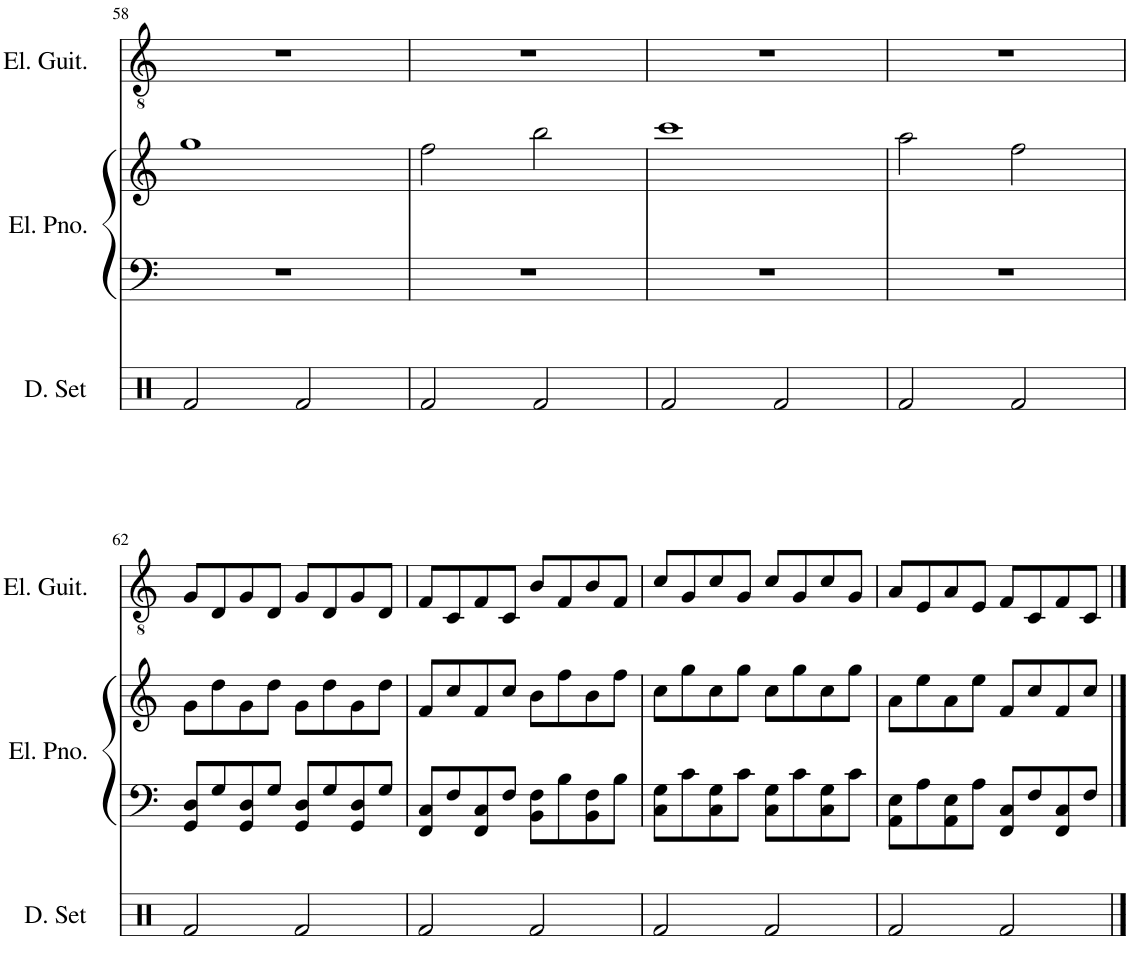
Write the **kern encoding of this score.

**kern	**kern	**kern	**kern
*part3	*part2	*part2	*part1
*staff4	*staff3	*staff2	*staff1
*I"ドラムセット	*I"エレクトリックピアノ	*	*I"エレキギター
!!LO:PB:g=z
*clefX	*clefF4	*clefG2	*clefGv2
*k[]	*k[]	*k[]	*k[]
*M4/4	*M4/4	*M4/4	*M4/4
=58	=58	=58	=58
2Rf/	1r	1gg	1r
2Rf/	.	.	.
=59	=59	=59	=59
2Rf/	1r	2ff\	1r
2Rf/	.	2bb\	.
=60	=60	=60	=60
2Rf/	1r	1ccc	1r
2Rf/	.	.	.
=61	=61	=61	=61
2Rf/	1r	2aa\	1r
2Rf/	.	2ff\	.
!!LO:LB:g=z
=62	=62	=62	=62
2Rf/	8GG/ 8D/L	8g\L	8G/L
.	8G/	8dd\	8D/
.	8GG/ 8D/	8g\	8G/
.	8G/J	8dd\J	8D/J
2Rf/	8GG/ 8D/L	8g\L	8G/L
.	8G/	8dd\	8D/
.	8GG/ 8D/	8g\	8G/
.	8G/J	8dd\J	8D/J
=63	=63	=63	=63
2Rf/	8FF/ 8C/L	8f/L	8F/L
.	8F/	8cc/	8C/
.	8FF/ 8C/	8f/	8F/
.	8F/J	8cc/J	8C/J
2Rf/	8BB\ 8F\L	8b\L	8B/L
.	8B\	8ff\	8F/
.	8BB\ 8F\	8b\	8B/
.	8B\J	8ff\J	8F/J
=64	=64	=64	=64
2Rf/	8C\ 8G\L	8cc\L	8c/L
.	8c\	8gg\	8G/
.	8C\ 8G\	8cc\	8c/
.	8c\J	8gg\J	8G/J
2Rf/	8C\ 8G\L	8cc\L	8c/L
.	8c\	8gg\	8G/
.	8C\ 8G\	8cc\	8c/
.	8c\J	8gg\J	8G/J
=65	=65	=65	=65
2Rf/	8AA\ 8E\L	8a\L	8A/L
.	8A\	8ee\	8E/
.	8AA\ 8E\	8a\	8A/
.	8A\J	8ee\J	8E/J
2Rf/	8FF/ 8C/L	8f/L	8F/L
.	8F/	8cc/	8C/
.	8FF/ 8C/	8f/	8F/
.	8F/J	8cc/J	8C/J
==	==	==	==
*-	*-	*-	*-
